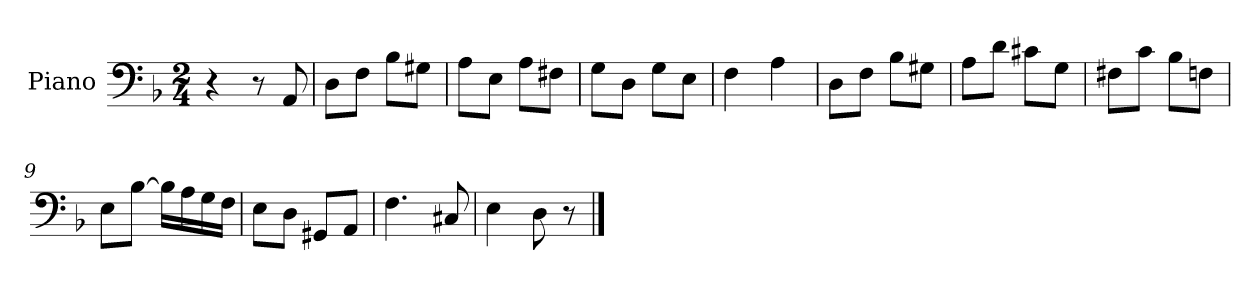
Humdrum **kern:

**kern
*part1
*staff1
*I"Piano
*I'Pno
*clefF4
*k[b-]
*d:
*M2/4
=1
4r
8r
8AA/
=2
8D\L
8F\J
8B-\L
8G#X\J
=3
8A\L
8E\J
8A\L
8F#X\J
=4
8G\L
8D\J
8G\L
8E\J
=5
4F\
4A\
=6
8D\L
8F\J
8B-\L
8G#X\J
=7
8A\L
8d\J
8c#X\L
8G\J
=8
8F#X\L
8c\J
8B-\L
8Fn\J
=9
8E\L
[8B-\J
16B-\LL]
16A\
16G\
16F\JJ
=10
8E\L
8D\J
8GG#X/L
8AA/J
=11
4.F\
8C#X/
=12
4E\
8D\
8r
==
*-
